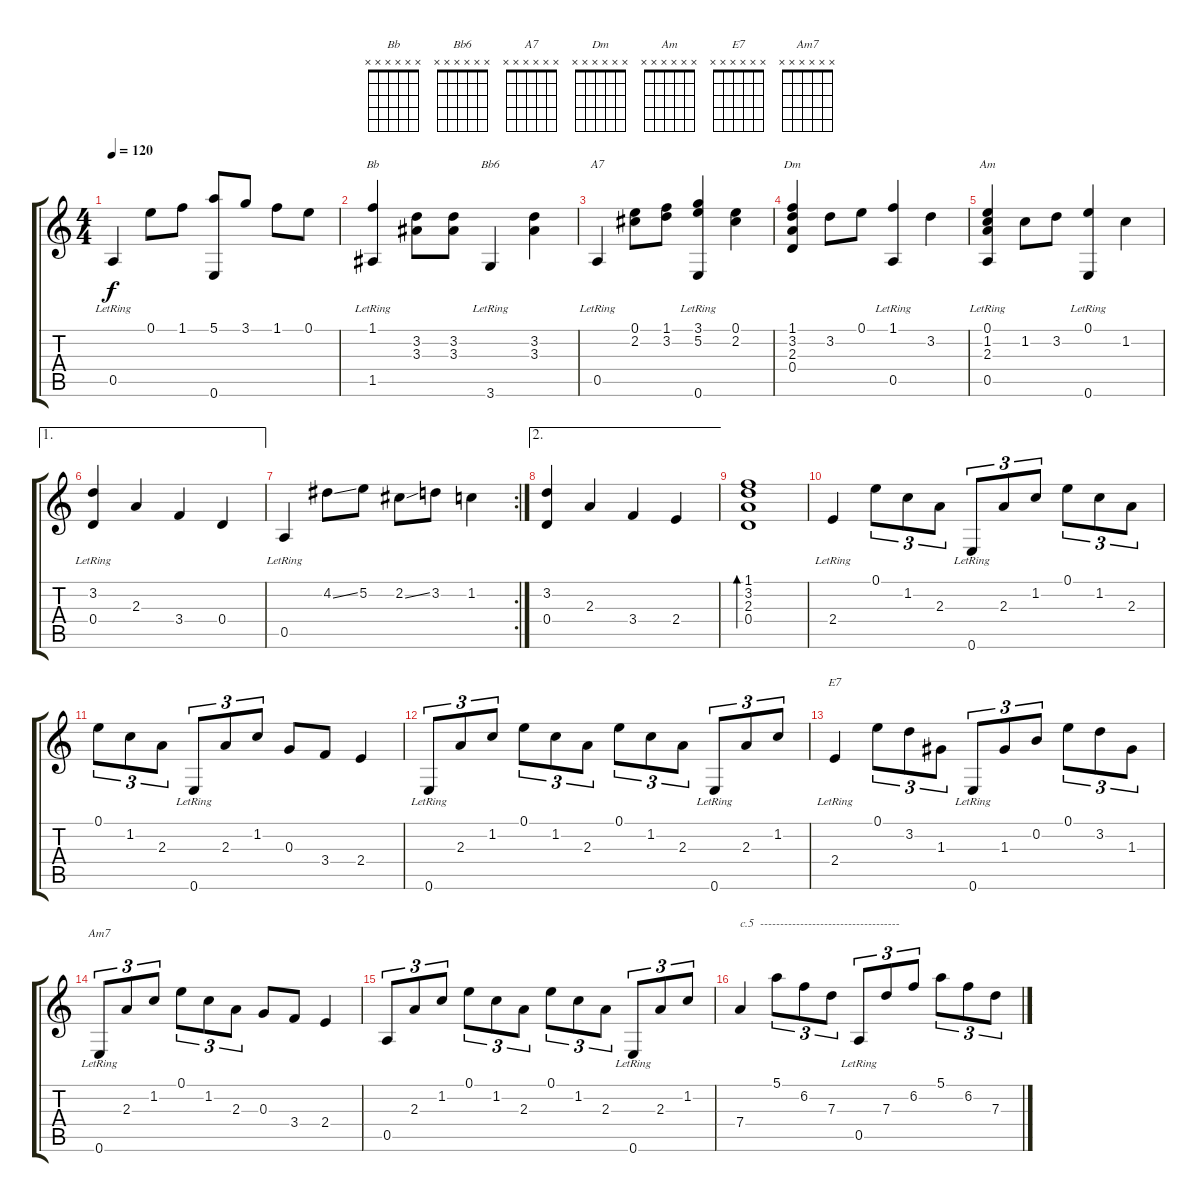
\track "" {instrument acousticguitarnylon}
\staff {score tabs}
\tuning (E4 B3 G3 D3 A2 E2) {hide}
\chord ("Bb" x x x x x x)
\chord ("Bb6" x x x x x x)
\chord ("A7" x x x x x x)
\chord ("Dm" x x x x x x)
\chord ("Am" x x x x x x)
\chord ("E7" x x x x x x)
\chord ("Am7" x x x x x x)
\ts (4 4)
\tempo 120
\clef g2
\ks c
0.5{lr}.4{dy f} 0.1.8 1.1.8 (5.1 0.6).8 3.1.8 1.1.8 0.1.8 |
(1.1 1.5{lr}).4{ch "Bb"} (3.2 3.3).8 (3.2 3.3).8 3.6{lr}.4{ch "Bb6"} (3.2 3.3).4 |
0.5{lr}.4{ch "A7"} (0.1 2.2).8 (1.1 3.2).8 (3.1 5.2 0.6{lr}).4 (0.1 2.2).4 |
(1.1 3.2 2.3 0.4).4{ch "Dm"} 3.2.8 0.1.8 (1.1 0.5{lr}).4 3.2.4 |
(0.1 1.2 2.3 0.5{lr}).4{ch "Am"} 1.2.8 3.2.8 (0.1 0.6{lr}).4 1.2.4 |
\ae 1
(3.2 0.4{lr}).4 2.3.4 3.4.4 0.4.4 |
\rc 2
0.5{lr}.4 4.2{ss}.8 5.2.8 2.2{ss}.8 3.2.8 1.2.4 |
\ae 2
(3.2 0.4).4 2.3.4 3.4.4 2.4.4 |
(1.1 3.2 2.3 0.4).1{bd 480} |
2.4{lr}.4 0.1.8{tu (3 2)} 1.2.8{tu (3 2)} 2.3.8{tu (3 2)} 0.6{lr}.8{tu (3 2)} 2.3.8{tu (3 2)} 1.2.8{tu (3 2)} 0.1.8{tu (3 2)} 1.2.8{tu (3 2)} 2.3.8{tu (3 2)} |
0.1.8{tu (3 2)} 1.2.8{tu (3 2)} 2.3.8{tu (3 2)} 0.6{lr}.8{tu (3 2)} 2.3.8{tu (3 2)} 1.2.8{tu (3 2)} 0.3.8 3.4.8 2.4.4 |
0.6{lr}.8{tu (3 2)} 2.3.8{tu (3 2)} 1.2.8{tu (3 2)} 0.1.8{tu (3 2)} 1.2.8{tu (3 2)} 2.3.8{tu (3 2)} 0.1.8{tu (3 2)} 1.2.8{tu (3 2)} 2.3.8{tu (3 2)} 0.6{lr}.8{tu (3 2)} 2.3.8{tu (3 2)} 1.2.8{tu (3 2)} |
2.4{lr}.4{ch "E7"} 0.1.8{tu (3 2)} 3.2.8{tu (3 2)} 1.3.8{tu (3 2)} 0.6{lr}.8{tu (3 2)} 1.3.8{tu (3 2)} 0.2.8{tu (3 2)} 0.1.8{tu (3 2)} 3.2.8{tu (3 2)} 1.3.8{tu (3 2)} |
0.6{lr}.8{tu (3 2) ch "Am7"} 2.3.8{tu (3 2)} 1.2.8{tu (3 2)} 0.1.8{tu (3 2)} 1.2.8{tu (3 2)} 2.3.8{tu (3 2)} 0.3.8 3.4.8 2.4.4 |
0.5.8{tu (3 2)} 2.3.8{tu (3 2)} 1.2.8{tu (3 2)} 0.1.8{tu (3 2)} 1.2.8{tu (3 2)} 2.3.8{tu (3 2)} 0.1.8{tu (3 2)} 1.2.8{tu (3 2)} 2.3.8{tu (3 2)} 0.6{lr}.8{tu (3 2)} 2.3.8{tu (3 2)} 1.2.8{tu (3 2)} |
7.4.4{txt "c.5  -----------------------------------"} 5.1.8{tu (3 2)} 6.2.8{tu (3 2)} 7.3.8{tu (3 2)} 0.5{lr}.8{tu (3 2)} 7.3.8{tu (3 2)} 6.2.8{tu (3 2)} 5.1.8{tu (3 2)} 6.2.8{tu (3 2)} 7.3.8{tu (3 2)}
